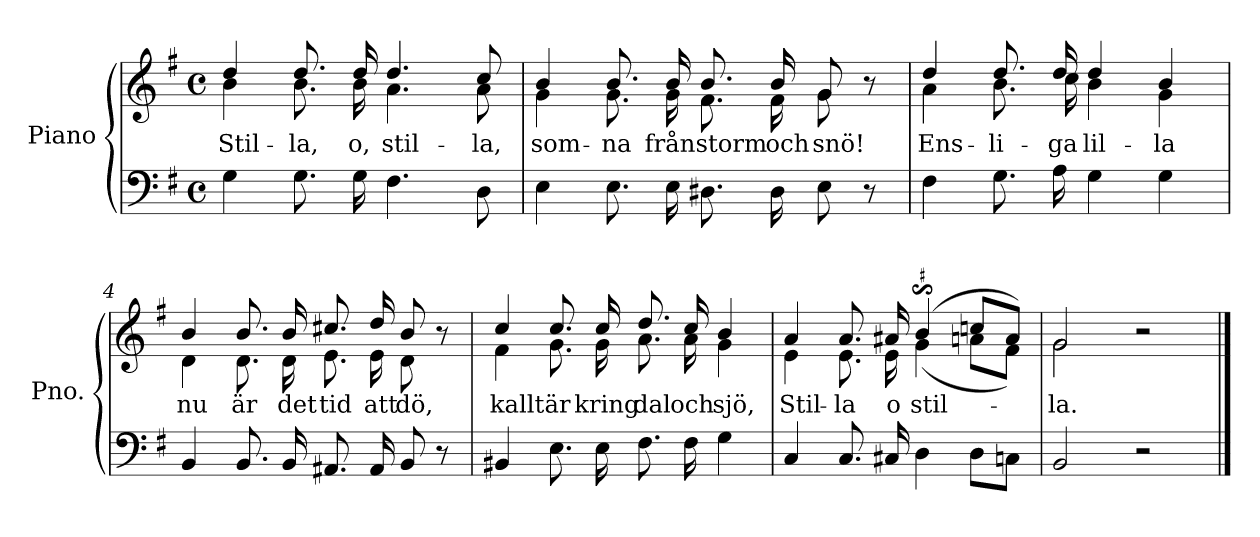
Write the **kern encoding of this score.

**kern	**kern	**text
*part1	*part1	*part1
*staff2	*staff1	*staff1
*I"Piano	*	*
*I'Pno.	*	*
*clefF4	*clefG2	*
*k[f#]	*k[f#]	*
*M4/4	*M4/4	*
*met(c)	*met(c)	*
=1	=1	=1
!	!LO:TX:a:B:t=Andante con moto.	!
!	!	!LO:LY:b
*	*^	*
4G\	4dd/	4b\	Stil-
!	!	!	!LO:LY:b
8.G\	8.dd/	8.b\	-la,
!	!	!	!LO:LY:b
16G\	16dd/	16b\	o,
!	!	!	!LO:LY:b
4.F#\	4.dd/	4.a\	stil-
!	!	!	!LO:LY:b
8D\	8cc/	8a\	-la,
=2	=2	=2	=2
!	!	!	!LO:LY:b
4E\	4b/	4g\	som-
!	!	!	!LO:LY:b
8.E\	8.b/	8.g\	-na
!	!	!	!LO:LY:b
16E\	16b/	16g\	från
!	!	!	!LO:LY:b
8.D#X\	8.b/	8.f#\	storm
!	!	!	!LO:LY:b
16D#\	16b/	16f#\	och
!	!	!	!LO:LY:b
8E\	8g/	8g\	snö!
8r	8r	8ryy	.
=3	=3	=3	=3
!	!	!	!LO:LY:b
4F#\	4dd/	4a\	Ens-
!	!	!	!LO:LY:b
8.G\	8.dd/	8.b\	-li-
!	!	!	!LO:LY:b
16A\	16dd/	16cc\	-ga
!	!	!	!LO:LY:b
4G\	4dd/	4b\	lil-
!	!	!	!LO:LY:b
4G\	4b/	4g\	-la
!!LO:LB:g=z	!!
=4	=4	=4	=4
!	!	!	!LO:LY:b
4BB/	4b/	4d\	nu
!	!	!	!LO:LY:b
8.BB/	8.b/	8.d\	är
!	!	!	!LO:LY:b
16BB/	16b/	16d\	det
!	!	!	!LO:LY:b
8.AA#X/	8.cc#X/	8.e\	tid
!	!	!	!LO:LY:b
16AA#/	16dd/	16e\	att
!	!	!	!LO:LY:b
8BB/	8b/	8d\	dö,
8r	8r	8ryy	.
=5	=5	=5	=5
!	!	!	!LO:LY:b
4BB#X/	4cc/	4f#\	kallt
!	!	!	!LO:LY:b
8.E\	8.cc/	8.g\	är
!	!	!	!LO:LY:b
16E\	16cc/	16g\	kring
!	!	!	!LO:LY:b
8.F#\	8.dd/	8.a\	dal
!	!	!	!LO:LY:b
16F#\	16cc/	16a\	och
!	!	!	!LO:LY:b
4G\	4b/	4g\	sjö,
=6	=6	=6	=6
!	!	!	!LO:LY:b
4C/	4a/	4e\	Stil-
!	!	!	!LO:LY:b
8.C/	8.a/	8.e\	-la
!	!	!	!LO:LY:b
16C#X/	16a#X/	16e\	o
!	!	!	!LO:LY:b
4D\	(>4bs$sS/	(<4g\	stil-
8D\L	8cc/L	8an\L	.
8Cn\J	8a/J)	8f#\J)	.
=7	=7	=7	=7
!	!	!	!LO:LY:b
2BB/	2g/	2g\	-la.
2r	2r	2ryy	.
*	*v	*v	*
==	==	==
*-	*-	*-
